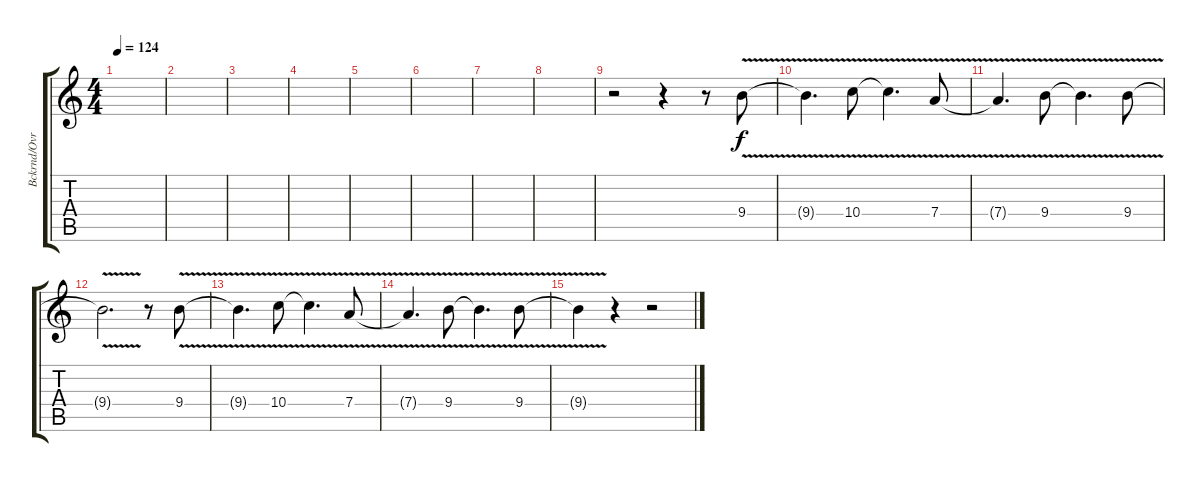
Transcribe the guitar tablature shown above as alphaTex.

\track ("Bckrnd/Ovrdb" "Bckrnd/Ovr") {instrument distortionguitar}
\staff {score tabs}
\tuning (E4 B3 G3 D3 A2 E2) {hide}
\ts (4 4)
\tempo 124
\clef g2
\ks c
|
|
|
|
|
|
|
|
r.2 r.4 r.8 9.4{v}.8{volume 6} |
9.4{t}.4{d} 10.4{v}.8 10.4{t}.4{d} 7.4{v}.8 |
7.4{t}.4{d} 9.4{v}.8 9.4{t}.4{d} 9.4{v}.8 |
9.4{t}.2{d} r.8 9.4{v}.8 |
9.4{t}.4{d} 10.4{v}.8 10.4{t}.4{d} 7.4{v}.8 |
7.4{t}.4{d} 9.4{v}.8 9.4{t}.4{d} 9.4{v}.8 |
9.4{t}.4 r.4 r.2
